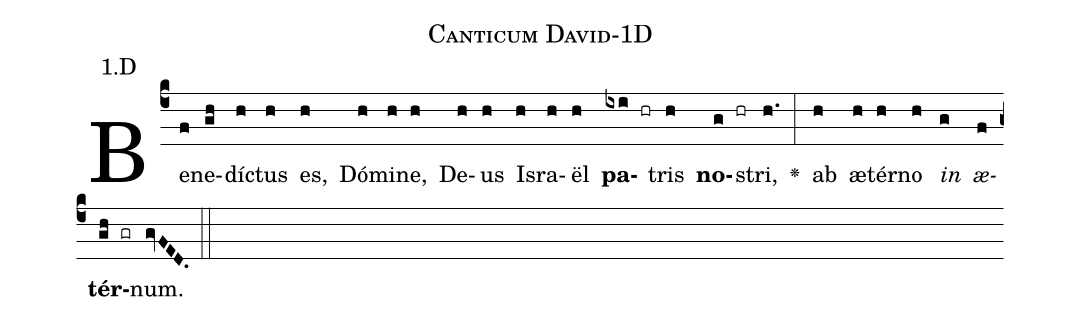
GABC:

name: Canticum David-1D;
annotation: 1.D;
%%
(c4)Be(f)ne(gh)dí(h)ctus(h) es,(h) Dó(h)mi(h)ne,(h) De(h)us(h) Is(h)ra(h)ël(h) <b>pa</b>(ixi hr)tris(h) <b>no</b>(g hr)stri,(h.) <v>\greheightstar</v>(:) ab(h) æ(h)tér(h)no(h) <i>in</i>(g) <i>æ</i>(f)<b>tér</b>(gh gr)num.(gvFED.) (::)


%E(h) u(h) o(g) u(f) a(gh) e.(gvFED.) (::)
